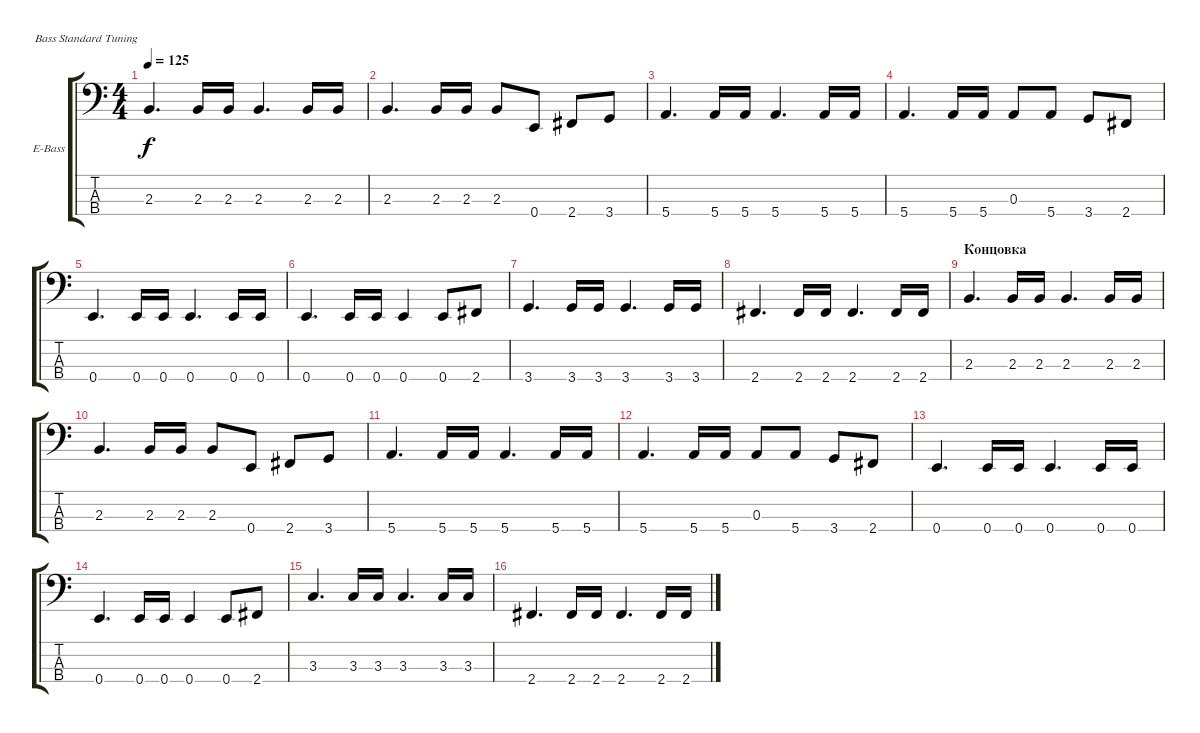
\defaultSystemsLayout 4
\bracketExtendMode groupsimilarinstruments
\firstSystemTrackNameOrientation horizontal
\otherSystemsTrackNameOrientation horizontal
\track ("Electric Bass" "E-Bass") {instrument electricbassfinger}
\staff {score tabs}
\tuning (G2 D2 A1 E1)
\ts (4 4)
\tempo 125
\clef f4
\ks c
2.3.4{d dy f} 2.3.16 2.3.16 2.3.4{d} 2.3.16 2.3.16 |
2.3.4{d} 2.3.16 2.3.16 2.3.8 0.4.8 2.4.8 3.4.8 |
5.4.4{d} 5.4.16 5.4.16 5.4.4{d} 5.4.16 5.4.16 |
5.4.4{d} 5.4.16 5.4.16 0.3.8 5.4.8 3.4.8 2.4.8 |
0.4.4{d} 0.4.16 0.4.16 0.4.4{d} 0.4.16 0.4.16 |
0.4.4{d} 0.4.16 0.4.16 0.4.4 0.4.8 2.4.8 |
3.4.4{d} 3.4.16 3.4.16 3.4.4{d} 3.4.16 3.4.16 |
2.4.4{d} 2.4.16 2.4.16 2.4.4{d} 2.4.16 2.4.16 |
\section ("" "Концовка")
2.3.4{d} 2.3.16 2.3.16 2.3.4{d} 2.3.16 2.3.16 |
2.3.4{d} 2.3.16 2.3.16 2.3.8 0.4.8 2.4.8 3.4.8 |
5.4.4{d} 5.4.16 5.4.16 5.4.4{d} 5.4.16 5.4.16 |
5.4.4{d} 5.4.16 5.4.16 0.3.8 5.4.8 3.4.8 2.4.8 |
0.4.4{d} 0.4.16 0.4.16 0.4.4{d} 0.4.16 0.4.16 |
0.4.4{d} 0.4.16 0.4.16 0.4.4 0.4.8 2.4.8 |
3.3.4{d} 3.3.16 3.3.16 3.3.4{d} 3.3.16 3.3.16 |
2.4.4{d} 2.4.16 2.4.16 2.4.4{d} 2.4.16 2.4.16
